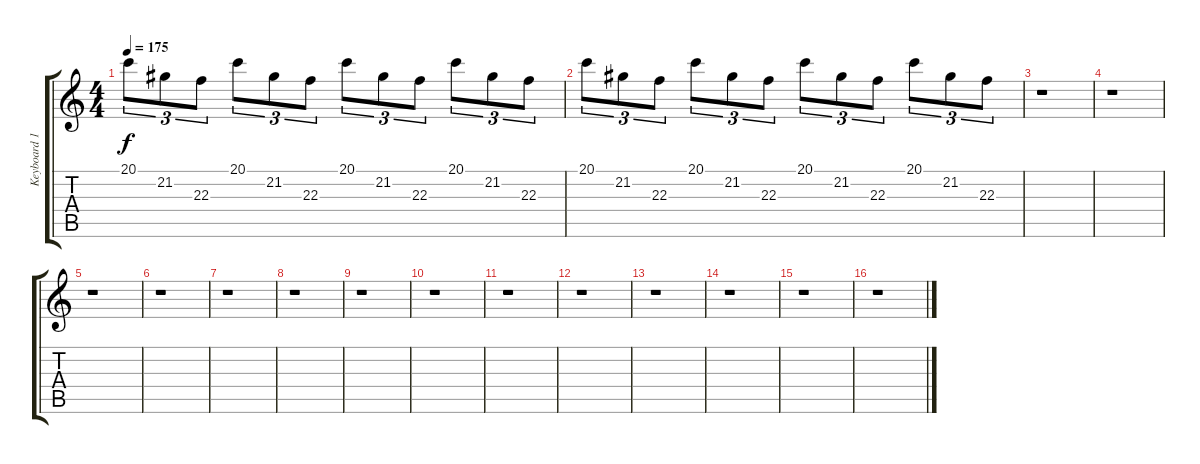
\track ("Keyboard 1." "Keyboard 1") {instrument pad1newage}
\staff {score tabs}
\tuning (E4 B3 G3 D3 A2 E2) {hide}
\ts (4 4)
\tempo 175
\clef g2
\ks c
20.1.8{tu (3 2) dy f} 21.2.8{tu (3 2)} 22.3.8{tu (3 2)} 20.1.8{tu (3 2)} 21.2.8{tu (3 2)} 22.3.8{tu (3 2)} 20.1.8{tu (3 2)} 21.2.8{tu (3 2)} 22.3.8{tu (3 2)} 20.1.8{tu (3 2)} 21.2.8{tu (3 2)} 22.3.8{tu (3 2)} |
20.1.8{tu (3 2)} 21.2.8{tu (3 2)} 22.3.8{tu (3 2)} 20.1.8{tu (3 2)} 21.2.8{tu (3 2)} 22.3.8{tu (3 2)} 20.1.8{tu (3 2)} 21.2.8{tu (3 2)} 22.3.8{tu (3 2)} 20.1.8{tu (3 2)} 21.2.8{tu (3 2)} 22.3.8{tu (3 2)} |
r.1 |
r.1 |
r.1 |
r.1 |
r.1 |
r.1 |
r.1 |
r.1 |
r.1 |
r.1 |
r.1 |
r.1 |
r.1 |
r.1
